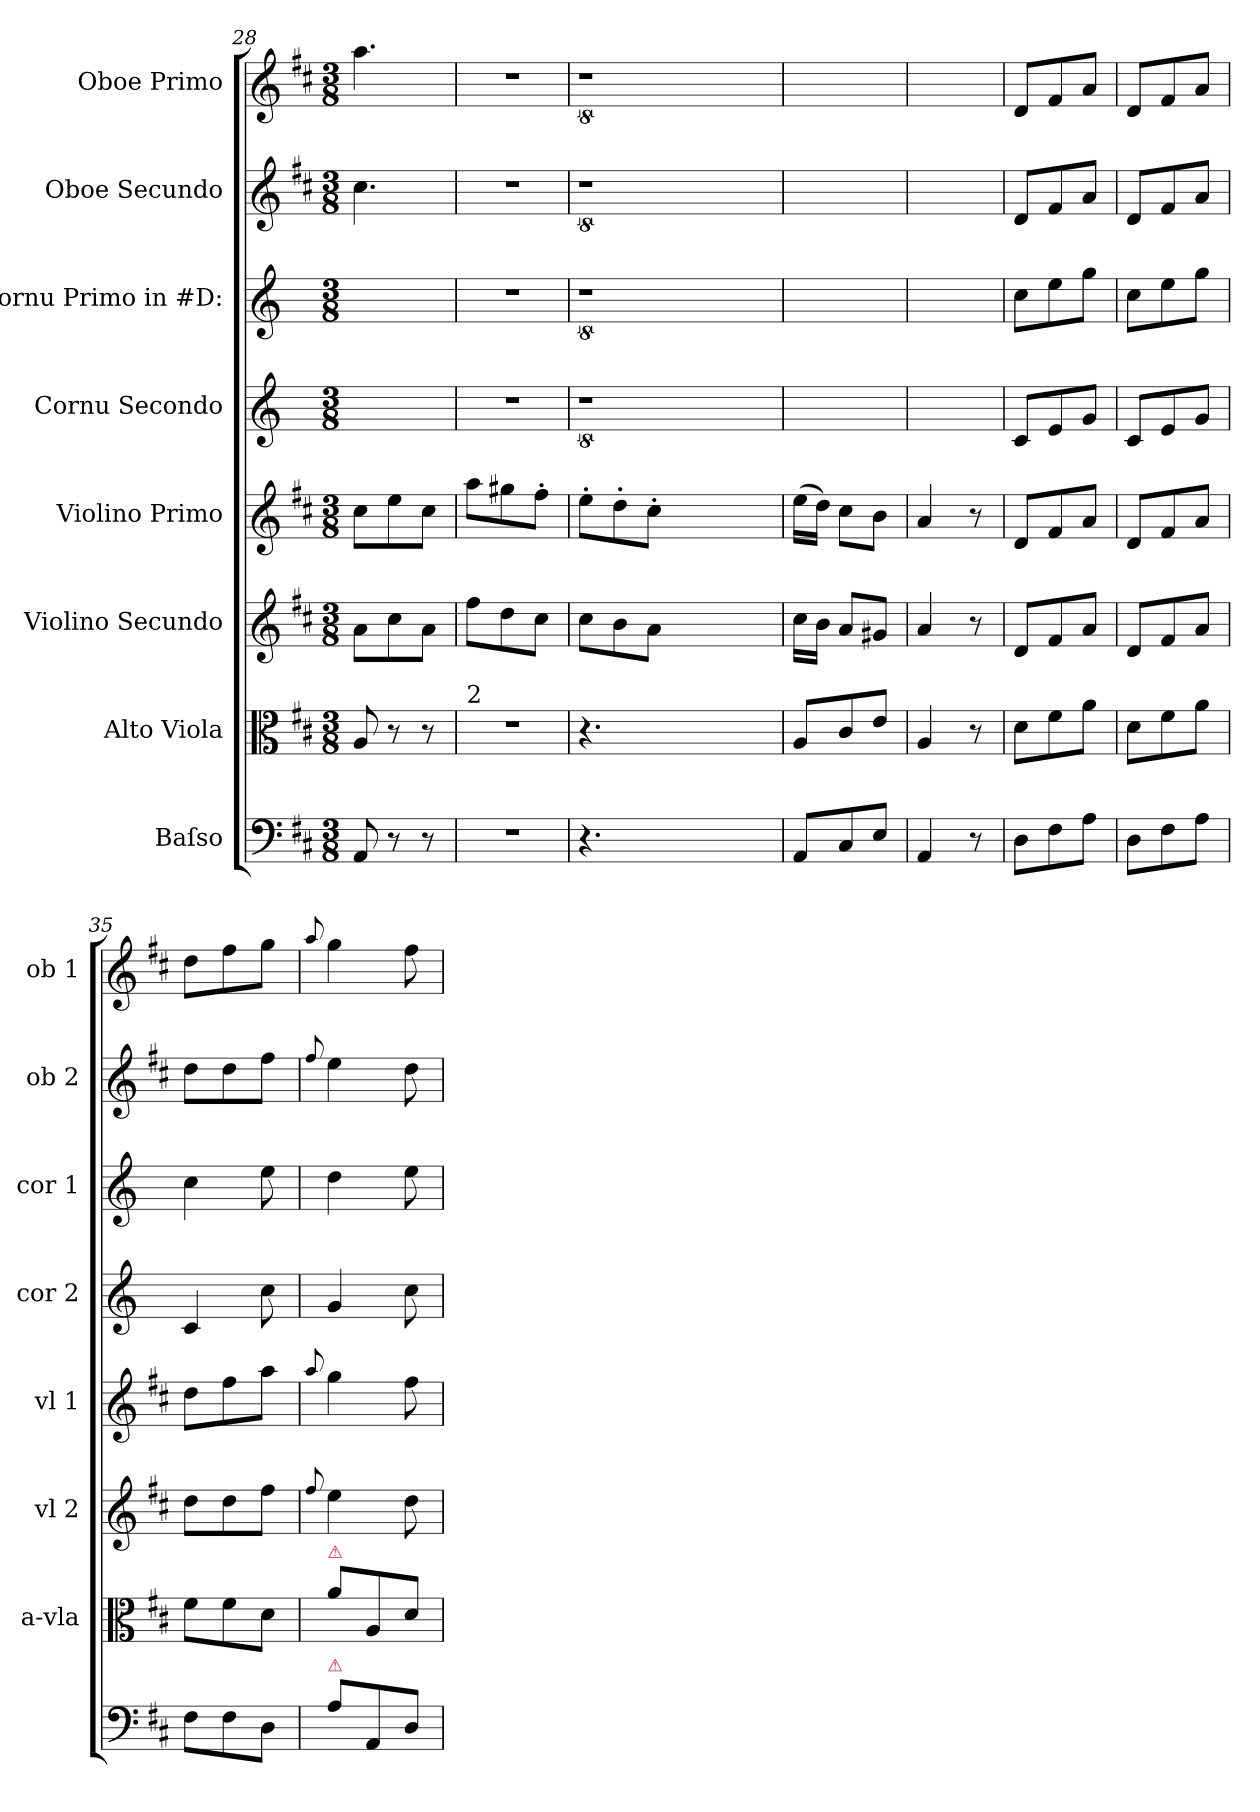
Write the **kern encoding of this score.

**kern	**kern	**kern	**kern	**kern	**kern	**kern	**kern
*part8	*part7	*part6	*part5	*part4	*part3	*part2	*part1
*staff8	*staff7	*staff6	*staff5	*staff4	*staff3	*staff2	*staff1
*I"Baſso	*I"Alto Viola	*I"Violino Secundo	*I"Violino Primo	*I"Cornu Secondo	*I"Cornu Primo in #D:	*I"Oboe Secundo	*I"Oboe Primo
*	*I'a-vla	*I'vl 2	*I'vl 1	*I'cor 2	*I'cor 1	*I'ob 2	*I'ob 1
*clefF4	*clefC3	*clefG2	*clefG2	*clefG2	*clefG2	*clefG2	*clefG2
*	*	*	*	*ITrd6c10	*ITrd6c10	*	*
*k[f#c#]	*k[f#c#]	*k[f#c#]	*k[f#c#]	*k[f#c#]	*k[f#c#]	*k[f#c#]	*k[f#c#]
*D:	*D:	*D:	*D:	*D:	*D:	*D:	*D:
*M3/8	*M3/8	*M3/8	*M3/8	*M3/8	*M3/8	*M3/8	*M3/8
=28	=28	=28	=28	=28	=28	=28	=28
8AA/	8A/	8a\L	8cc#\L	4.ryy	4.ryy	4.cc#\	4.aa\
8r	8r	8cc#\	8ee\	.	.	.	.
8r	8r	8a\J	8cc#\J	.	.	.	.
=29	=29	=29	=29	=29	=29	=29	=29
!	!LO:TX:a:t=2	!	!	!	!	!	!
4.r	4.r	8ff#\L	8aa\L	4.r	4.r	4.r	4.r
.	.	8dd\	8gg#X\	.	.	.	.
.	.	8cc#\J	8ff#'\J	.	.	.	.
=30	=30	=30	=30	=30	=30	=30	=30
4.r	4.r	8cc#\L	8ee'\L	8%9r	8%9r	8%9r	8%9r
.	.	8b\	8dd'\	.	.	.	.
.	.	8a\J	8cc#'\J	.	.	.	.
2.ryy	2.ryy	2.ryy	2.ryy	.	.	.	.
=31	=31	=31	=31	=31	=31	=31	=31
8AA/L	8A/L	16cc#\LL	(16ee\LL	4.ryy	4.ryy	4.ryy	4.ryy
.	.	16b\JJ	16dd\JJ)	.	.	.	.
8C#/	8c#/	8a/L	8cc#\L	.	.	.	.
8E/J	8e/J	8g#X/J	8b\J	.	.	.	.
=32	=32	=32	=32	=32	=32	=32	=32
4AA/	4A/	4a/	4a/	4.ryy	4.ryy	4.ryy	4.ryy
8r	8r	8r	8r	.	.	.	.
=33	=33	=33	=33	=33	=33	=33	=33
8D\L	8d\L	8d/L	8d/L	8D/L	8d\L	8d/L	8d/L
8F#\	8f#\	8f#/	8f#/	8F#/	8f#\	8f#/	8f#/
8A\J	8a\J	8a/J	8a/J	8A/J	8a\J	8a/J	8a/J
=34	=34	=34	=34	=34	=34	=34	=34
8D\L	8d\L	8d/L	8d/L	8D/L	8d\L	8d/L	8d/L
8F#\	8f#\	8f#/	8f#/	8F#/	8f#\	8f#/	8f#/
8A\J	8a\J	8a/J	8a/J	8A/J	8a\J	8a/J	8a/J
=35	=35	=35	=35	=35	=35	=35	=35
8F#\L	8f#\L	8dd\L	8dd\L	4D/	4d\	8dd\L	8dd\L
8F#\	8f#\	8dd\	8ff#\	.	.	8dd\	8ff#\
8D\J	8d\J	8ff#\J	8aa\J	8d\	8f#\	8ff#\J	8gg\J
=36	=36	=36	=36	=36	=36	=36	=36
.	.	8qqff#/	8qqaa/	.	.	8qqff#/	8qqaa/
!	!LO:TX:a:color=crimson:t=⚠	!	!	!	!	!	!
!LO:TX:a:color=crimson:t=⚠	!	!	!	!	!	!	!
8A\L	8a\L	4ee\	4gg\	4A/	4e\	4ee\	4gg\
8AA/	8A/	.	.	.	.	.	.
8D/J	8d/J	8dd\	8ff#\	8d\	8f#\	8dd\	8ff#\
=	=	=	=	=	=	=	=
*-	*-	*-	*-	*-	*-	*-	*-
